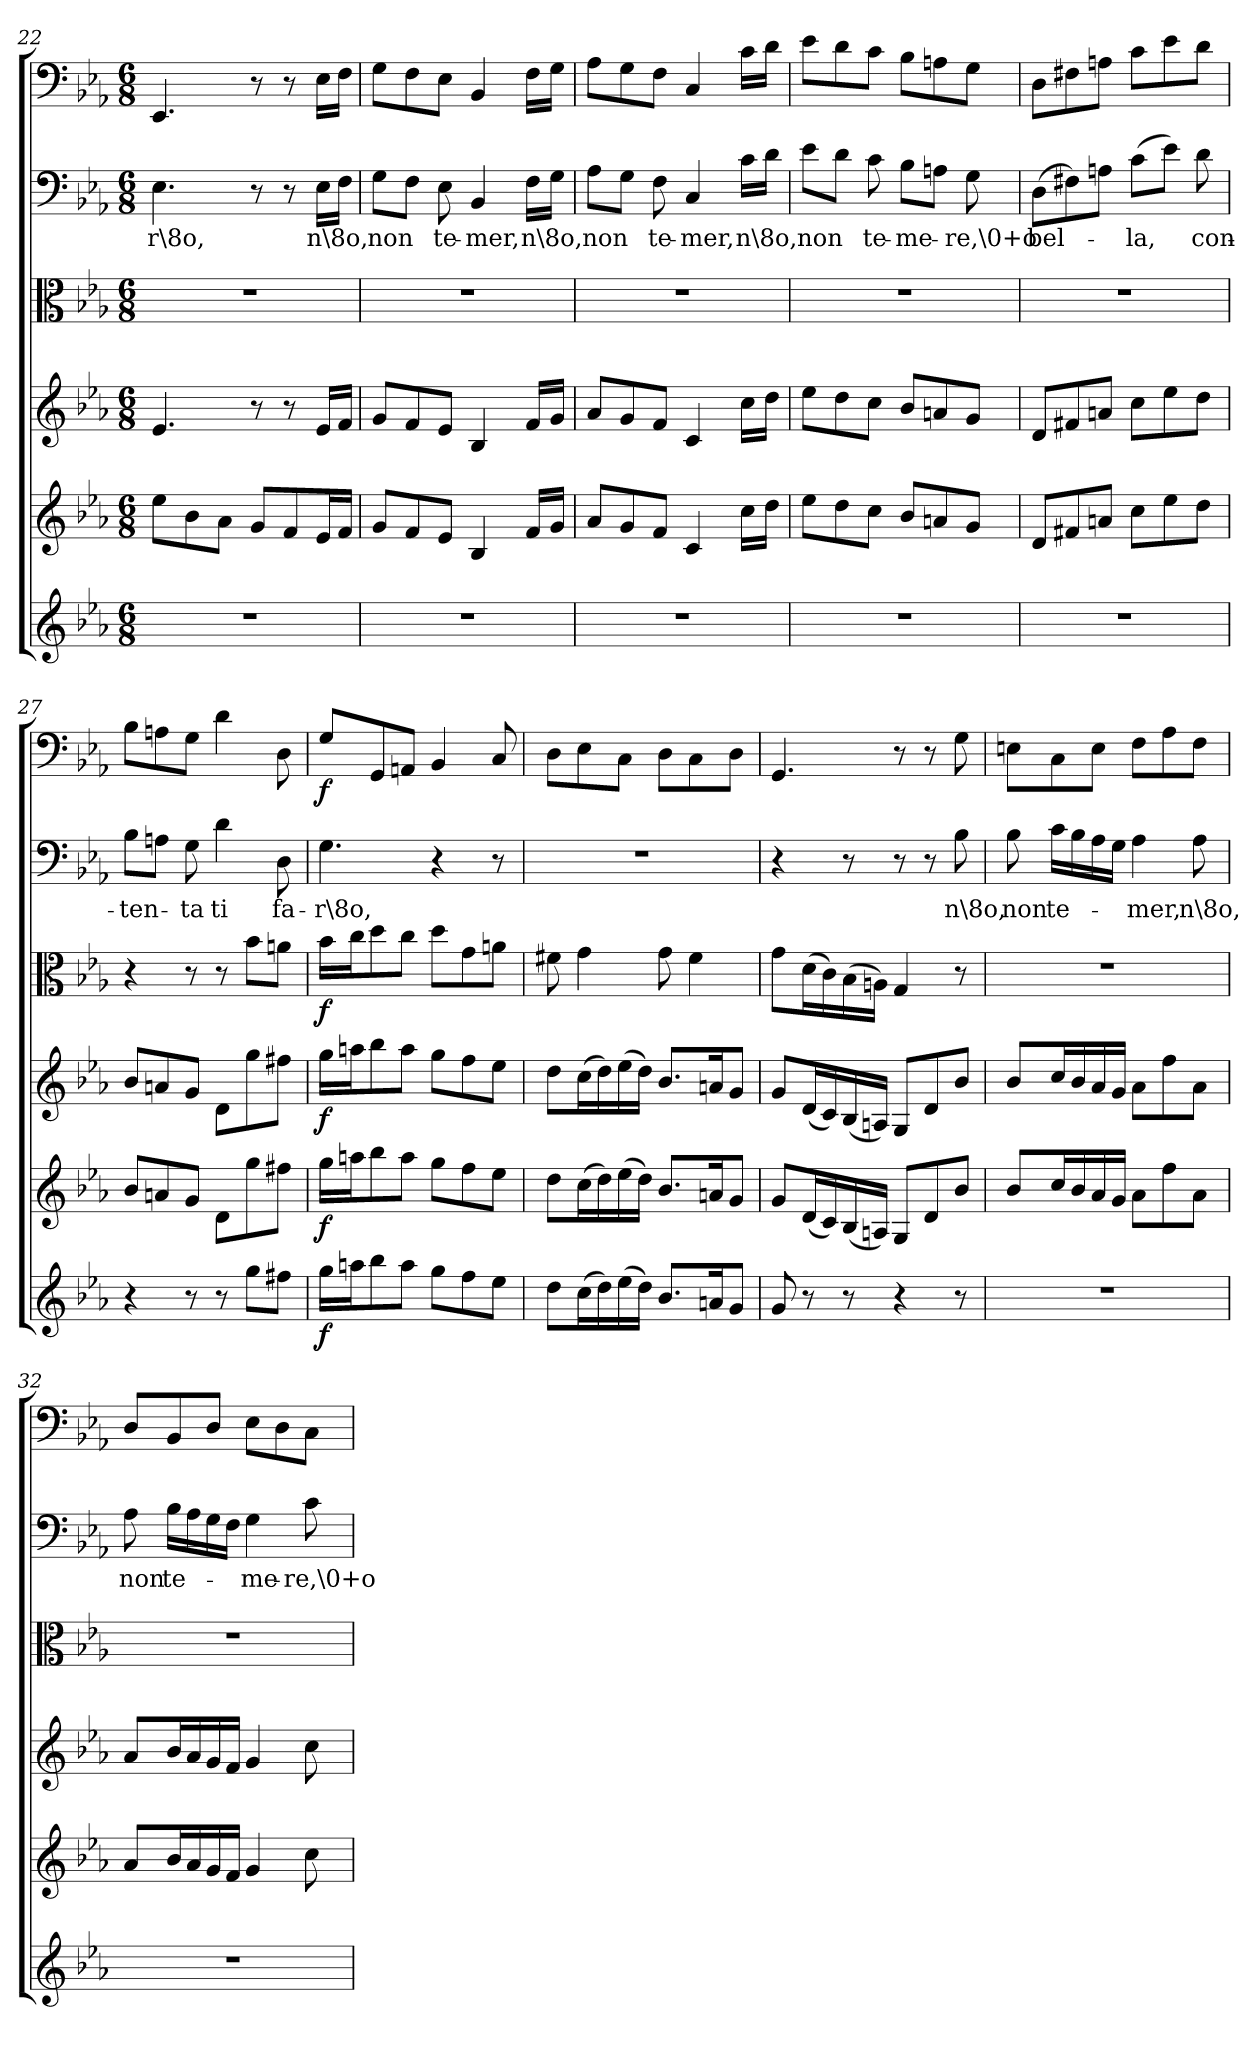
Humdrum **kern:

**kern	**dynam	**kern	**dynam	**kern	**dynam	**kern	**dynam	**kern	**text	**kern	**dynam
*part6	*part6	*part5	*part5	*part4	*part4	*part3	*part3	*part2	*part2	*part1	*part1
*staff6	*staff6	*staff5	*staff5	*staff4	*staff4	*staff3	*staff3	*staff2	*staff2	*staff1	*staff1
*clefG2	*	*clefG2	*	*clefG2	*	*clefC3	*	*clefF4	*	*clefF4	*
*k[b-e-a-]	*	*k[b-e-a-]	*	*k[b-e-a-]	*	*k[b-e-a-]	*	*k[b-e-a-]	*	*k[b-e-a-]	*
*c:	*	*c:	*	*c:	*	*c:	*	*c:	*	*c:	*
*M6/8	*	*M6/8	*	*M6/8	*	*M6/8	*	*M6/8	*	*M6/8	*
=22	=22	=22	=22	=22	=22	=22	=22	=22	=22	=22	=22
2.r	.	8ee-\L	.	4.e-/	.	2.r	.	4.E-\	-r\8o,	4.EE-/	.
.	.	8b-\	.	.	.	.	.	.	.	.	.
.	.	8a-\J	.	.	.	.	.	.	.	.	.
.	.	8g/L	.	8r	.	.	.	8r	.	8r	.
.	.	8f/	.	8r	.	.	.	8r	.	8r	.
.	.	16e-/L	.	16e-/LL	.	.	.	16E-\LL	n\8o,	16E-\LL	.
.	.	16f/JJ	.	16f/JJ	.	.	.	16F\JJ	.	16F\JJ	.
=23	=23	=23	=23	=23	=23	=23	=23	=23	=23	=23	=23
2.r	.	8g/L	.	8g/L	.	2.r	.	8G\L	non	8G\L	.
.	.	8f/	.	8f/	.	.	.	8F\J	.	8F\	.
.	.	8e-/J	.	8e-/J	.	.	.	8E-\	te-	8E-\J	.
.	.	4B-/	.	4B-/	.	.	.	4BB-/	-mer,	4BB-/	.
.	.	16f/LL	.	16f/LL	.	.	.	16F\LL	n\8o,	16F\LL	.
.	.	16g/JJ	.	16g/JJ	.	.	.	16G\JJ	.	16G\JJ	.
=24	=24	=24	=24	=24	=24	=24	=24	=24	=24	=24	=24
2.r	.	8a-/L	.	8a-/L	.	2.r	.	8A-\L	non	8A-\L	.
.	.	8g/	.	8g/	.	.	.	8G\J	.	8G\	.
.	.	8f/J	.	8f/J	.	.	.	8F\	te-	8F\J	.
.	.	4c/	.	4c/	.	.	.	4C/	-mer,	4C/	.
.	.	16cc\LL	.	16cc\LL	.	.	.	16c\LL	n\8o,	16c\LL	.
.	.	16dd\JJ	.	16dd\JJ	.	.	.	16d\JJ	.	16d\JJ	.
=25	=25	=25	=25	=25	=25	=25	=25	=25	=25	=25	=25
2.r	.	8ee-\L	.	8ee-\L	.	2.r	.	8e-\L	non	8e-\L	.
.	.	8dd\	.	8dd\	.	.	.	8d\J	.	8d\	.
.	.	8cc\J	.	8cc\J	.	.	.	8c\	te-	8c\J	.
.	.	8b-/L	.	8b-/L	.	.	.	8B-\L	-me-	8B-\L	.
.	.	8an/	.	8an/	.	.	.	8An\J	.	8An\	.
.	.	8g/J	.	8g/J	.	.	.	8G\	-re,\0+o	8G\J	.
=26	=26	=26	=26	=26	=26	=26	=26	=26	=26	=26	=26
2.r	.	8d/L	.	8d/L	.	2.r	.	(8D\L	bel-	8D\L	.
.	.	8f#X/	.	8f#X/	.	.	.	8F#X\)	.	8F#X\	.
.	.	8an/J	.	8an/J	.	.	.	8An\J	.	8An\J	.
.	.	8cc\L	.	8cc\L	.	.	.	(8c\L	-la,	8c\L	.
.	.	8ee-\	.	8ee-\	.	.	.	8e-\J)	.	8e-\	.
.	.	8dd\J	.	8dd\J	.	.	.	8d\	con-	8d\J	.
=27	=27	=27	=27	=27	=27	=27	=27	=27	=27	=27	=27
4r	.	8b-/L	.	8b-/L	.	4r	.	8B-\L	-ten-	8B-\L	.
.	.	8an/	.	8an/	.	.	.	8An\J	.	8An\	.
8r	.	8g/J	.	8g/J	.	8r	.	8G\	-ta	8G\J	.
8r	.	8d\L	.	8d\L	.	8r	.	4d\	ti	4d\	.
8gg\L	.	8gg\	.	8gg\	.	8b-\L	.	.	.	.	.
8ff#X\J	.	8ff#X\J	.	8ff#X\J	.	8an\J	.	8D\	fa-	8D\	.
=28	=28	=28	=28	=28	=28	=28	=28	=28	=28	=28	=28
16gg\LL	f	16gg\LL	f	16gg\LL	f	16b-\LL	f	4.G\	-r\8o,	8G/L	f
16aan\J	.	16aan\J	.	16aan\J	.	16cc\J	.	.	.	.	.
8bb-\	.	8bb-\	.	8bb-\	.	8dd\	.	.	.	8GG/	.
8aa\J	.	8aa\J	.	8aa\J	.	8cc\J	.	.	.	8AAn/J	.
8gg\L	.	8gg\L	.	8gg\L	.	8dd\L	.	4r	.	4BB-/	.
8ff\	.	8ff\	.	8ff\	.	8g\	.	.	.	.	.
8ee-\J	.	8ee-\J	.	8ee-\J	.	8an\J	.	8r	.	8C/	.
=29	=29	=29	=29	=29	=29	=29	=29	=29	=29	=29	=29
8dd\L	.	8dd\L	.	8dd\L	.	8f#X\	.	2.r	.	8D\L	.
(16cc\L	.	(16cc\L	.	(16cc\L	.	4g\	.	.	.	8E-\	.
16dd\)	.	16dd\)	.	16dd\)	.	.	.	.	.	.	.
(16ee-\	.	(16ee-\	.	(16ee-\	.	.	.	.	.	8C\J	.
16dd\JJ)	.	16dd\JJ)	.	16dd\JJ)	.	.	.	.	.	.	.
8.b-/L	.	8.b-/L	.	8.b-/L	.	8g\	.	.	.	8D\L	.
.	.	.	.	.	.	4f#\	.	.	.	8C\	.
16an/K	.	16an/K	.	16an/K	.	.	.	.	.	.	.
8g/J	.	8g/J	.	8g/J	.	.	.	.	.	8D\J	.
=30	=30	=30	=30	=30	=30	=30	=30	=30	=30	=30	=30
8g/	.	8g/L	.	8g/L	.	8g\L	.	4r	.	4.GG/	.
8r	.	(16d/L	.	(16d/L	.	(16d\L	.	.	.	.	.
.	.	16c/)	.	16c/)	.	16c\)	.	.	.	.	.
8r	.	(16B-/	.	(16B-/	.	(16B-\	.	8r	.	.	.
.	.	16An/JJ)	.	16An/JJ)	.	16An\JJ)	.	.	.	.	.
4r	.	8G/L	.	8G/L	.	4G/	.	8r	.	8r	.
.	.	8d/	.	8d/	.	.	.	8r	.	8r	.
8r	.	8b-/J	.	8b-/J	.	8r	.	8B-\	n\8o,	8G\	.
=31	=31	=31	=31	=31	=31	=31	=31	=31	=31	=31	=31
2.r	.	8b-/L	.	8b-/L	.	2.r	.	8B-\	non	8En\L	.
.	.	16cc/L	.	16cc/L	.	.	.	16c\LL	te-	8C\	.
.	.	16b-/	.	16b-/	.	.	.	16B-\	.	.	.
.	.	16a-/	.	16a-/	.	.	.	16A-\	.	8E\J	.
.	.	16g/JJ	.	16g/JJ	.	.	.	16G\JJ	.	.	.
.	.	8a-\L	.	8a-\L	.	.	.	4A-\	-mer,	8F\L	.
.	.	8ff\	.	8ff\	.	.	.	.	.	8A-\	.
.	.	8a-\J	.	8a-\J	.	.	.	8A-\	n\8o,	8F\J	.
=32	=32	=32	=32	=32	=32	=32	=32	=32	=32	=32	=32
2.r	.	8a-/L	.	8a-/L	.	2.r	.	8A-\	non	8D/L	.
.	.	16b-/L	.	16b-/L	.	.	.	16B-\LL	te-	8BB-/	.
.	.	16a-/	.	16a-/	.	.	.	16A-\	.	.	.
.	.	16g/	.	16g/	.	.	.	16G\	.	8D/J	.
.	.	16f/JJ	.	16f/JJ	.	.	.	16F\JJ	.	.	.
.	.	4g/	.	4g/	.	.	.	4G\	-me-	8E-\L	.
.	.	.	.	.	.	.	.	.	.	8D\	.
.	.	8cc\	.	8cc\	.	.	.	8c\	-re,\0+o	8C\J	.
=	=	=	=	=	=	=	=	=	=	=	=
*-	*-	*-	*-	*-	*-	*-	*-	*-	*-	*-	*-
